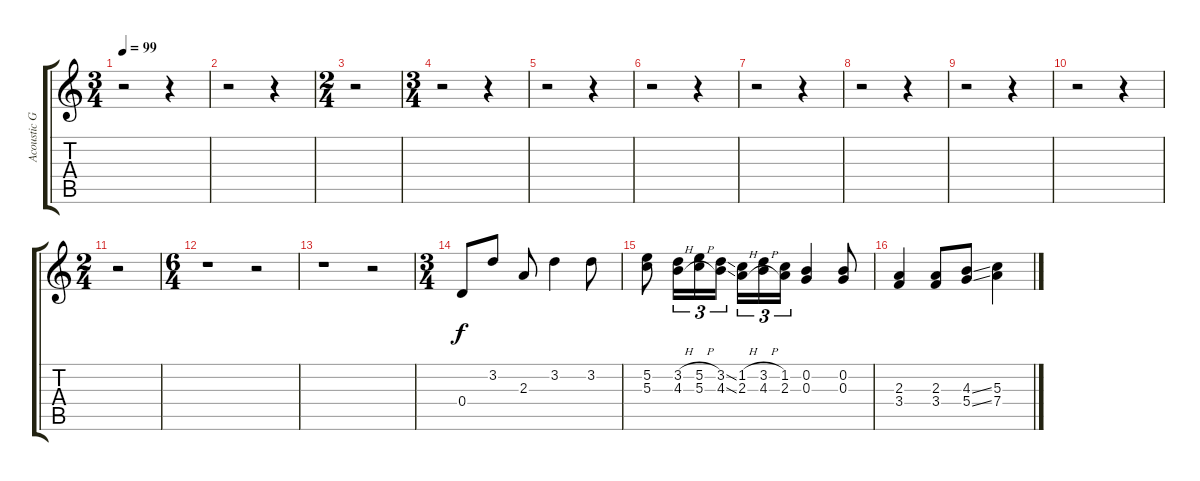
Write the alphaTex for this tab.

\track ("Acoustic Guitar (Riff A1)" "Acoustic G") {instrument acousticguitarsteel}
\staff {score tabs}
\tuning (E4 B3 G3 D3 A2 E2) {hide}
\ts (3 4)
\tempo 99
\clef g2
\ks c
r.2{dy f} r.4 |
r.2 r.4 |
\ts (2 4)
r.2 |
\ts (3 4)
r.2 r.4 |
r.2 r.4 |
r.2 r.4 |
r.2 r.4 |
r.2 r.4 |
r.2 r.4 |
r.2 r.4 |
\ts (2 4)
r.2 |
\ts (6 4)
r.1 r.2 |
r.1 r.2 |
\ts (3 4)
0.4.8 3.2.8 2.3.8 3.2.4 3.2.8 |
(5.2 5.3).8 (3.2{h} 4.3{h}).16{tu (3 2)} (5.2{h} 5.3{h}).16{tu (3 2)} (3.2{ss} 4.3{ss}).16{tu (3 2)} (1.2{h} 2.3{h}).16{tu (3 2)} (3.2{h} 4.3{h}).16{tu (3 2)} (1.2 2.3).16{tu (3 2)} (0.2 0.3).4 (0.2 0.3).8 |
(2.3 3.4).4 (2.3 3.4).8 (4.3{ss} 5.4{ss}).8 (5.3 7.4).4
